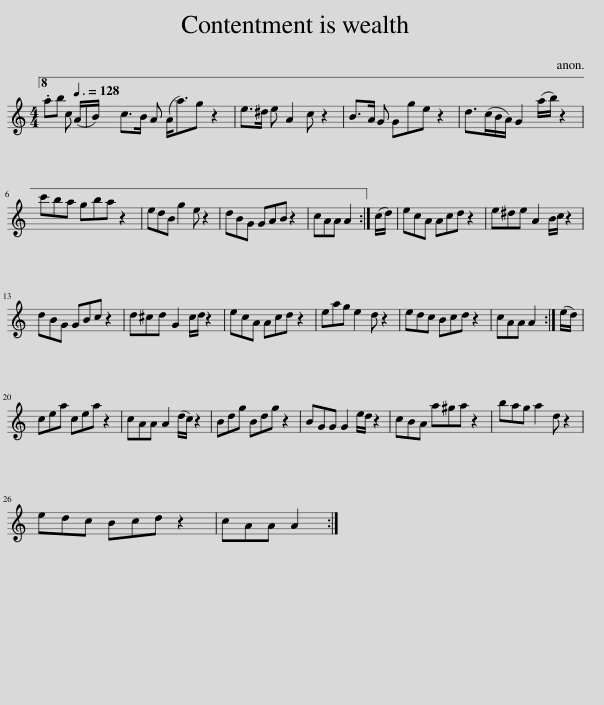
X:1
L:1/8
M:4/4
I:linebreak $
K:C
V:1 treble
V:1
 .ab c[Q:3/8=128] (A/B/) | c>B A (A<a)g z2 | e>^d e A2 c z2 | B>A G Gge z2 | d>(cB/A/) G2 (a/b/) z2 |$ %5
 c'ba gba z2 | edB g2 e z2 | dBG GAB z2 | cAA A2 :| (c/d/) | %10
 ecA Acd z2 | e^de A2 B/c/ z2 |$ dBG GBc z2 | d^cd G2 c/d/ z2 | ecA Acd z2 | %15
 eag e2 d z2 | edc Bcd z2 | cAA A2 :| (e/d/) |$ cea cea z2 | %20
 cAA A2 (d/c/) z2 | Bdg Bdg z2 | BGG G2 e/d/ z2 | cBA a^ga z2 | bag a2 d z2 |$ %25
 edc Bcd z2 | cAA A2 :| %27
